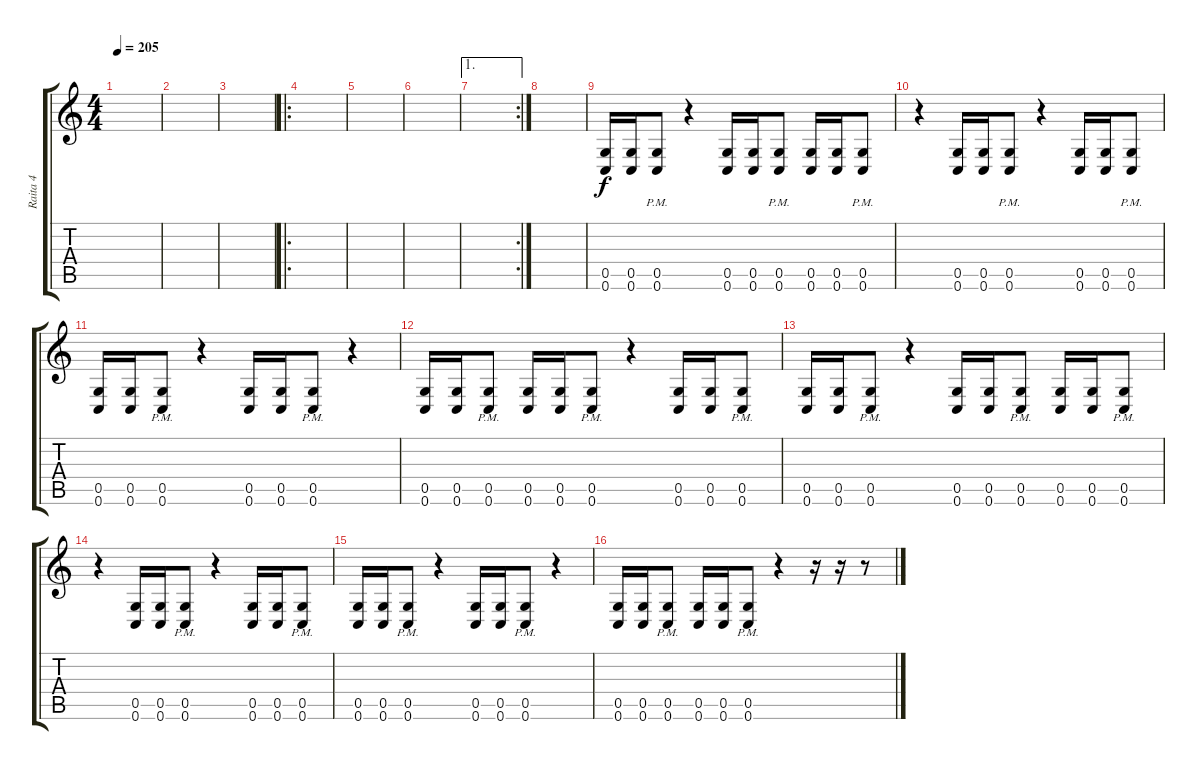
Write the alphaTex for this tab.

\track ("Raita 4" "Raita 4") {instrument distortionguitar}
\staff {score tabs}
\tuning (D4 A3 F3 C3 G2 C2) {hide}
\ts (4 4)
\tempo 205
\clef g2
\ks c
|
|
|
\ro
|
|
|
\ae 1
\rc 2
|
|
(0.5 0.6).16 (0.5 0.6).16 (0.5{pm} 0.6{pm}).8 r.4 (0.5 0.6).16 (0.5 0.6).16 (0.5{pm} 0.6{pm}).8 (0.5 0.6).16 (0.5 0.6).16 (0.5{pm} 0.6{pm}).8 |
r.4 (0.5 0.6).16 (0.5 0.6).16 (0.5{pm} 0.6{pm}).8 r.4 (0.5 0.6).16 (0.5 0.6).16 (0.5{pm} 0.6{pm}).8 |
(0.5 0.6).16 (0.5 0.6).16 (0.5{pm} 0.6{pm}).8 r.4 (0.5 0.6).16 (0.5 0.6).16 (0.5{pm} 0.6{pm}).8 r.4 |
(0.5 0.6).16 (0.5 0.6).16 (0.5{pm} 0.6{pm}).8 (0.5 0.6).16 (0.5 0.6).16 (0.5{pm} 0.6{pm}).8 r.4 (0.5 0.6).16 (0.5 0.6).16 (0.5{pm} 0.6{pm}).8 |
(0.5 0.6).16 (0.5 0.6).16 (0.5{pm} 0.6{pm}).8 r.4 (0.5 0.6).16 (0.5 0.6).16 (0.5{pm} 0.6{pm}).8 (0.5 0.6).16 (0.5 0.6).16 (0.5{pm} 0.6{pm}).8 |
r.4 (0.5 0.6).16 (0.5 0.6).16 (0.5{pm} 0.6{pm}).8 r.4 (0.5 0.6).16 (0.5 0.6).16 (0.5{pm} 0.6{pm}).8 |
(0.5 0.6).16 (0.5 0.6).16 (0.5{pm} 0.6{pm}).8 r.4 (0.5 0.6).16 (0.5 0.6).16 (0.5{pm} 0.6{pm}).8 r.4 |
(0.5 0.6).16 (0.5 0.6).16 (0.5{pm} 0.6{pm}).8 (0.5 0.6).16 (0.5 0.6).16 (0.5{pm} 0.6{pm}).8 r.4 r.16 r.16 r.8
